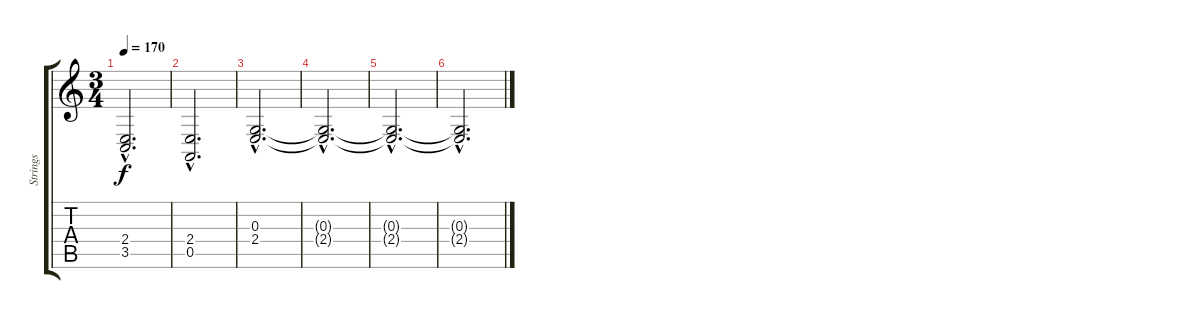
\track ("Strings" "Strings") {instrument synthstrings1}
\staff {score tabs}
\tuning (E4 B3 G3 D3 A2 E2) {hide}
\ts (3 4)
\tempo 170
\clef g2
\ks c
(2.4{hac} 3.5{hac}).2{d dy f} |
(2.4{hac} 0.5{hac}).2{d} |
(0.3{hac} 2.4{hac}).2{d} |
(0.3{hac t} 2.4{hac t}).2{d} |
(0.3{hac t} 2.4{hac t}).2{d} |
(0.3{hac t} 2.4{hac t}).2{d}
